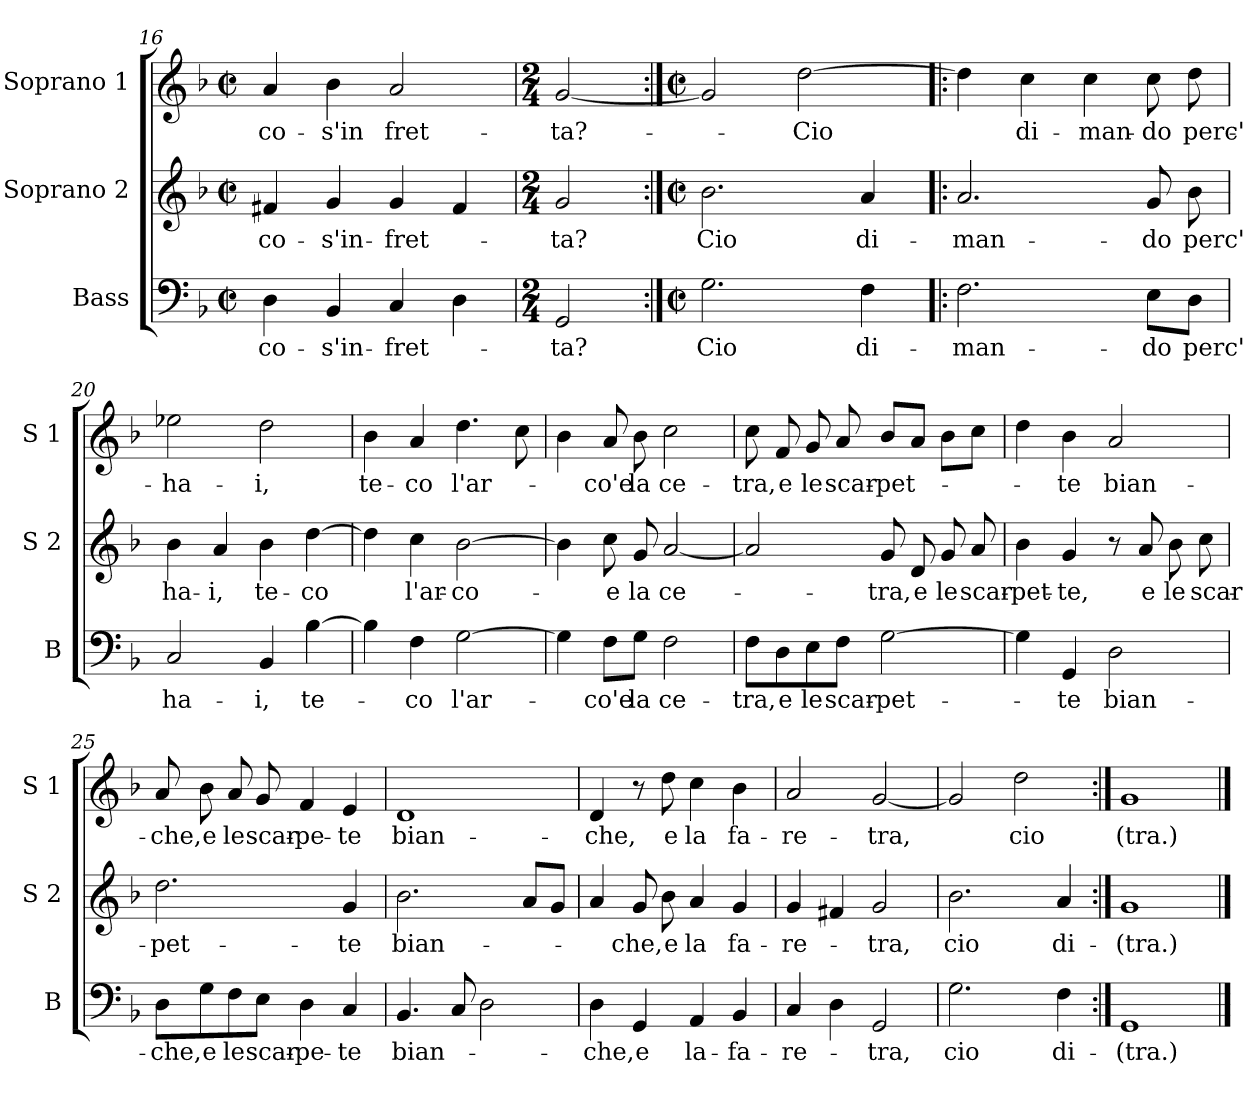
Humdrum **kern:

**kern	**text	**kern	**text	**kern	**text
*part3	*part3	*part2	*part2	*part1	*part1
*staff3	*staff3	*staff2	*staff2	*staff1	*staff1
*I"Bass	*	*I"Soprano 2	*	*I"Soprano 1	*
*I'B	*	*I'S 2	*	*I'S 1	*
!!LO:PB:g=z
*clefF4	*	*clefG2	*	*clefG2	*
*k[b-]	*	*k[b-]	*	*k[b-]	*
*F:	*	*F:	*	*F:	*
*M2/2	*	*M2/2	*	*M2/2	*
*met(c|)	*	*met(c|)	*	*met(c|)	*
=16	=16	=16	=16	=16	=16
!	!LO:LY:b	!	!LO:LY:b	!	!LO:LY:b
4D\	co-	4f#X/	co-	4a/	co-
!	!LO:LY:b	!	!LO:LY:b	!	!LO:LY:b
4BB-/	-s'in-	4g/	-s'in-	4b-\	-s'in
!	!LO:LY:b	!	!LO:LY:b	!	!LO:LY:b
4C/	-fret-	4g/	-fret-	2a/	fret-
4D\	.	4f#/	.	.	.
=17	=17	=17	=17	=17	=17
*M2/4	*	*M2/4	*	*M2/4	*
!	!LO:LY:b	!	!LO:LY:b	!	!LO:LY:b
2GG/	-ta?	2g/	-ta?	[2g/	-ta?-
=18:|!	=18:|!	=18:|!	=18:|!	=18:|!	=18:|!
*M2/2	*	*M2/2	*	*M2/2	*
*met(c|)	*	*met(c|)	*	*met(c|)	*
!	!LO:LY:b	!	!LO:LY:b	!	!
2.G\	Cio	2.b-\	Cio	2g/]	.
!	!	!	!	!	!LO:LY:b
.	.	.	.	[2dd\	-Cio
!	!LO:LY:b	!	!LO:LY:b	!	!
4F\	di-	4a/	di-	.	.
=19!|:	=19!|:	=19!|:	=19!|:	=19!|:	=19!|:
!	!LO:LY:b	!	!LO:LY:b	!	!
2.F\	-man-	2.a/	-man-	4dd\]	.
!	!	!	!	!	!LO:LY:b
.	.	.	.	4cc\	di-
!	!	!	!	!	!LO:LY:b
.	.	.	.	4cc\	-man-
!	!LO:LY:b	!	!LO:LY:b	!	!LO:LY:b
8E\L	-do	8g/	-do	8cc\	-do
!	!LO:LY:b	!	!LO:LY:b	!	!LO:LY:b
8D\J	perc'	8b-\	perc'	8dd\	perc'-
=20	=20	=20	=20	=20	=20
!	!LO:LY:b	!	!LO:LY:b	!	!LO:LY:b
2C/	ha-	4b-\	ha-	2ee-X\	-ha-
!	!	!	!LO:LY:b	!	!
.	.	4a/	-i,	.	.
!	!LO:LY:b	!	!LO:LY:b	!	!LO:LY:b
4BB-/	-i,	4b-\	te-	2dd\	-i,
!	!LO:LY:b	!	!LO:LY:b	!	!
[4B-\	te-	[4dd\	-co	.	.
!!LO:LB:g=z
=21	=21	=21	=21	=21	=21
!	!	!	!	!	!LO:LY:b
4B-\]	.	4dd\]	.	4b-\	te-
!	!LO:LY:b	!	!LO:LY:b	!	!LO:LY:b
4F\	-co	4cc\	l'ar-	4a/	-co
!	!LO:LY:b	!	!LO:LY:b	!	!LO:LY:b
[2G\	l'ar-	[2b-\	-co-	4.dd\	l'ar-
.	.	.	.	8cc\	.
=22	=22	=22	=22	=22	=22
4G\]	.	4b-\]	.	4b-\	.
!	!LO:LY:b	!	!LO:LY:b	!	!LO:LY:b
8F\L	-co'e	8cc\	-e	8a/	-co'e
!	!LO:LY:b	!	!LO:LY:b	!	!LO:LY:b
8G\J	la	8g/	la	8b-\	la
!	!LO:LY:b	!	!LO:LY:b	!	!LO:LY:b
2F\	ce-	[2a/	ce-	2cc\	ce-
=23	=23	=23	=23	=23	=23
!	!LO:LY:b	!	!	!	!LO:LY:b
8F\L	-tra,	2a/]	.	8cc\	-tra,
!	!LO:LY:b	!	!	!	!LO:LY:b
8D\	e	.	.	8f/	e
!	!LO:LY:b	!	!	!	!LO:LY:b
8E\	le	.	.	8g/	le
!	!LO:LY:b	!	!	!	!LO:LY:b
8F\J	scar-	.	.	8a/	scar-
!	!LO:LY:b	!	!LO:LY:b	!	!LO:LY:b
[2G\	-pet-	8g/	-tra,	8b-/L	-pet-
!	!	!	!LO:LY:b	!	!
.	.	8d/	e	8a/J	.
!	!	!	!LO:LY:b	!	!
.	.	8g/	le	8b-\L	.
!	!	!	!LO:LY:b	!	!
.	.	8a/	scar-	8cc\J	.
=24	=24	=24	=24	=24	=24
!	!	!	!LO:LY:b	!	!
4G\]	.	4b-\	-pet-	4dd\	.
!	!LO:LY:b	!	!LO:LY:b	!	!LO:LY:b
4GG/	-te	4g/	-te,	4b-\	-te
!	!LO:LY:b	!	!	!	!LO:LY:b
2D\	bian-	8r	.	2a/	bian-
!	!	!	!LO:LY:b	!	!
.	.	8a/	e	.	.
!	!	!	!LO:LY:b	!	!
.	.	8b-\	le	.	.
!	!	!	!LO:LY:b	!	!
.	.	8cc\	scar-	.	.
=25	=25	=25	=25	=25	=25
!	!LO:LY:b	!	!LO:LY:b	!	!LO:LY:b
8D\L	-che,	2.dd\	-pet-	8a/	-che,
!	!LO:LY:b	!	!	!	!LO:LY:b
8G\	e	.	.	8b-\	e
!	!LO:LY:b	!	!	!	!LO:LY:b
8F\	le	.	.	8a/	le
!	!LO:LY:b	!	!	!	!LO:LY:b
8E\J	scar-	.	.	8g/	scar-
!	!LO:LY:b	!	!	!	!LO:LY:b
4D\	-pe-	.	.	4f/	-pe-
!	!LO:LY:b	!	!LO:LY:b	!	!LO:LY:b
4C/	-te	4g/	-te	4e/	-te
!!LO:LB:g=z
=26	=26	=26	=26	=26	=26
!	!LO:LY:b	!	!LO:LY:b	!	!LO:LY:b
4.BB-/	bian-	2.b-\	bian-	1d	bian-
8C/	.	.	.	.	.
2D\	.	.	.	.	.
.	.	8a/L	.	.	.
.	.	8g/J	.	.	.
=27	=27	=27	=27	=27	=27
!	!LO:LY:b	!	!	!	!LO:LY:b
4D\	-che,	4a/	.	4d/	-che,
!	!LO:LY:b	!	!LO:LY:b	!	!
4GG/	e	8g/	-che,	8r	.
!	!	!	!LO:LY:b	!	!LO:LY:b
.	.	8b-\	e	8dd\	e
!	!LO:LY:b	!	!LO:LY:b	!	!LO:LY:b
4AA/	la-	4a/	la	4cc\	la
!	!LO:LY:b	!	!LO:LY:b	!	!LO:LY:b
4BB-/	-fa-	4g/	fa-	4b-\	fa-
=28	=28	=28	=28	=28	=28
!	!LO:LY:b	!	!LO:LY:b	!	!LO:LY:b
4C/	-re-	4g/	-re-	2a/	-re-
4D\	.	4f#X/	.	.	.
!	!LO:LY:b	!	!LO:LY:b	!	!LO:LY:b
2GG/	-tra,	2g/	-tra,	[2g/	-tra,
=29	=29	=29	=29	=29	=29
!	!LO:LY:b	!	!LO:LY:b	!	!
2.G\	cio	2.b-\	cio	2g/]	.
!	!	!	!	!	!LO:LY:b
.	.	.	.	2dd\	cio
!	!LO:LY:b	!	!LO:LY:b	!	!
4F\	di-	4a/	di-	.	.
=30:|!	=30:|!	=30:|!	=30:|!	=30:|!	=30:|!
!	!LO:LY:b	!	!LO:LY:b	!	!LO:LY:b
1GG	-(tra.)	1g	-(tra.)	1g	(tra.)
==	==	==	==	==	==
*-	*-	*-	*-	*-	*-
